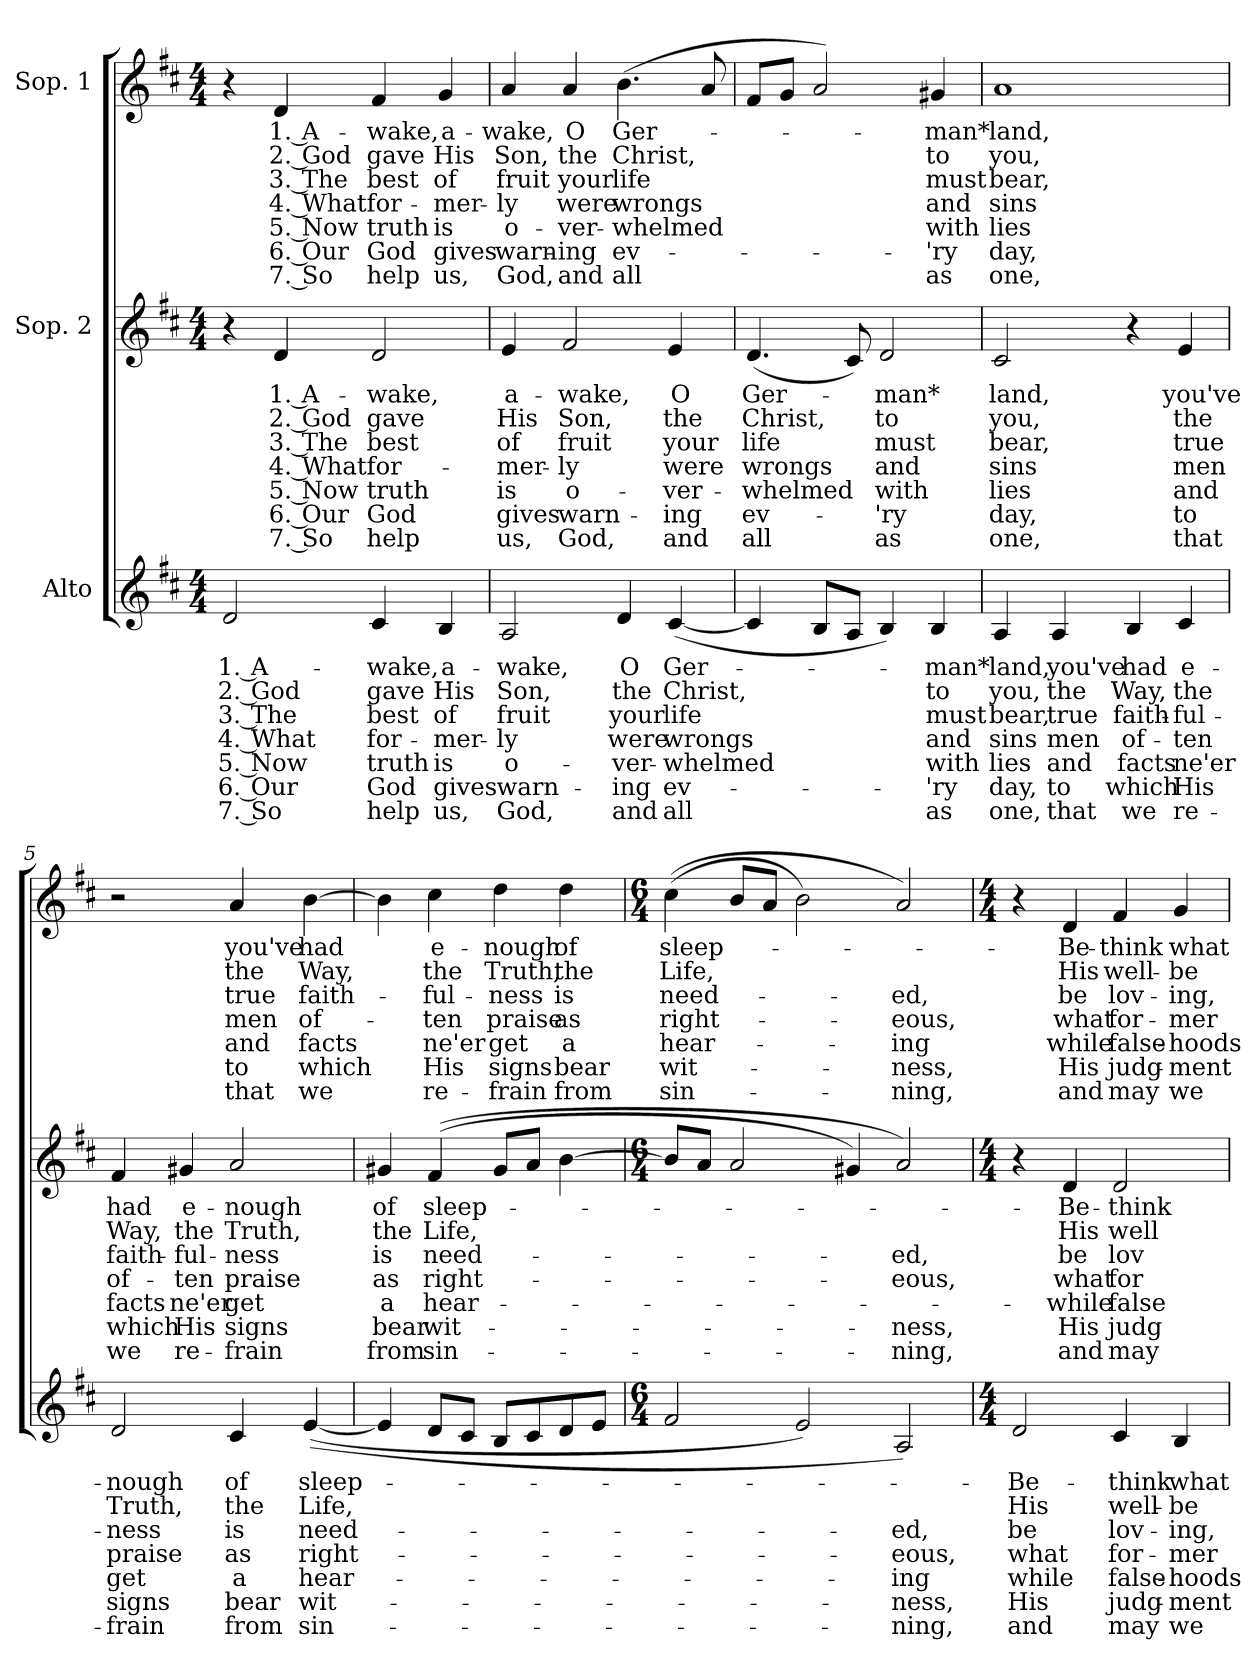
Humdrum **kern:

**kern	**text	**text	**text	**text	**text	**text	**text	**kern	**text	**text	**text	**text	**text	**text	**text	**kern	**text	**text	**text	**text	**text	**text	**text
*part3	*part3	*part3	*part3	*part3	*part3	*part3	*part3	*part2	*part2	*part2	*part2	*part2	*part2	*part2	*part2	*part1	*part1	*part1	*part1	*part1	*part1	*part1	*part1
*staff3	*staff3	*staff3	*staff3	*staff3	*staff3	*staff3	*staff3	*staff2	*staff2	*staff2	*staff2	*staff2	*staff2	*staff2	*staff2	*staff1	*staff1	*staff1	*staff1	*staff1	*staff1	*staff1	*staff1
*I"Alto	*	*	*	*	*	*	*	*I"Sop. 2	*	*	*	*	*	*	*	*I"Sop. 1	*	*	*	*	*	*	*
*clefG2	*	*	*	*	*	*	*	*clefG2	*	*	*	*	*	*	*	*clefG2	*	*	*	*	*	*	*
*k[f#c#]	*	*	*	*	*	*	*	*k[f#c#]	*	*	*	*	*	*	*	*k[f#c#]	*	*	*	*	*	*	*
*D:	*	*	*	*	*	*	*	*D:	*	*	*	*	*	*	*	*D:	*	*	*	*	*	*	*
*M4/4	*	*	*	*	*	*	*	*M4/4	*	*	*	*	*	*	*	*M4/4	*	*	*	*	*	*	*
=1	=1	=1	=1	=1	=1	=1	=1	=1	=1	=1	=1	=1	=1	=1	=1	=1	=1	=1	=1	=1	=1	=1	=1
!	!LO:LY:b	!LO:LY:b	!LO:LY:b	!LO:LY:b	!LO:LY:b	!LO:LY:b	!LO:LY:b	!	!	!	!	!	!	!	!	!	!	!	!	!	!	!	!
2d/	1. A-	2. God	3. The	4. What	5. Now	6. Our	7. So	4r	.	.	.	.	.	.	.	4r	.	.	.	.	.	.	.
!	!	!	!	!	!	!	!	!	!LO:LY:b	!LO:LY:b	!LO:LY:b	!LO:LY:b	!LO:LY:b	!LO:LY:b	!LO:LY:b	!	!LO:LY:b	!LO:LY:b	!LO:LY:b	!LO:LY:b	!LO:LY:b	!LO:LY:b	!LO:LY:b
.	.	.	.	.	.	.	.	4d/	1. A-	2. God	3. The	4. What	5. Now	6. Our	7. So	4d/	1. A-	2. God	3. The	4. What	5. Now	6. Our	7. So
!	!LO:LY:b	!LO:LY:b	!LO:LY:b	!LO:LY:b	!LO:LY:b	!LO:LY:b	!LO:LY:b	!	!LO:LY:b	!LO:LY:b	!LO:LY:b	!LO:LY:b	!LO:LY:b	!LO:LY:b	!LO:LY:b	!	!LO:LY:b	!LO:LY:b	!LO:LY:b	!LO:LY:b	!LO:LY:b	!LO:LY:b	!LO:LY:b
4c#/	-wake,	gave	best	for-	truth	God	help	2d/	-wake,	gave	best	for-	truth	God	help	4f#/	-wake,	gave	best	for-	truth	God	help
!	!LO:LY:b	!LO:LY:b	!LO:LY:b	!LO:LY:b	!LO:LY:b	!LO:LY:b	!LO:LY:b	!	!	!	!	!	!	!	!	!	!LO:LY:b	!LO:LY:b	!LO:LY:b	!LO:LY:b	!LO:LY:b	!LO:LY:b	!LO:LY:b
4B/	a-	His	of	-mer-	is	gives	us,	.	.	.	.	.	.	.	.	4g/	a-	His	of	-mer-	is	gives	us,
=2	=2	=2	=2	=2	=2	=2	=2	=2	=2	=2	=2	=2	=2	=2	=2	=2	=2	=2	=2	=2	=2	=2	=2
!	!LO:LY:b	!LO:LY:b	!LO:LY:b	!LO:LY:b	!LO:LY:b	!LO:LY:b	!LO:LY:b	!	!LO:LY:b	!LO:LY:b	!LO:LY:b	!LO:LY:b	!LO:LY:b	!LO:LY:b	!LO:LY:b	!	!LO:LY:b	!LO:LY:b	!LO:LY:b	!LO:LY:b	!LO:LY:b	!LO:LY:b	!LO:LY:b
2A/	-wake,	Son,	fruit	-ly	o-	warn-	God,	4e/	a-	His	of	-mer-	is	gives	us,	4a/	-wake,	Son,	fruit	-ly	o-	warn-	God,
!	!	!	!	!	!	!	!	!	!LO:LY:b	!LO:LY:b	!LO:LY:b	!LO:LY:b	!LO:LY:b	!LO:LY:b	!LO:LY:b	!	!LO:LY:b	!LO:LY:b	!LO:LY:b	!LO:LY:b	!LO:LY:b	!LO:LY:b	!LO:LY:b
.	.	.	.	.	.	.	.	2f#/	-wake,	Son,	fruit	-ly	o-	warn-	God,	4a/	O	the	your	were	-ver-	-ing	and
!	!LO:LY:b	!LO:LY:b	!LO:LY:b	!LO:LY:b	!LO:LY:b	!LO:LY:b	!LO:LY:b	!	!	!	!	!	!	!	!	!	!LO:LY:b	!LO:LY:b	!LO:LY:b	!LO:LY:b	!LO:LY:b	!LO:LY:b	!LO:LY:b
4d/	O	the	your	were	-ver-	-ing	and	.	.	.	.	.	.	.	.	(>4.b\	Ger-	Christ,	life	wrongs	-whelmed	ev-	all
!	!LO:LY:b	!LO:LY:b	!LO:LY:b	!LO:LY:b	!LO:LY:b	!LO:LY:b	!LO:LY:b	!	!LO:LY:b	!LO:LY:b	!LO:LY:b	!LO:LY:b	!LO:LY:b	!LO:LY:b	!LO:LY:b	!	!	!	!	!	!	!	!
(<[4c#/	Ger-	Christ,	life	wrongs	-whelmed	ev-	all	4e/	O	the	your	were	-ver-	-ing	and	.	.	.	.	.	.	.	.
.	.	.	.	.	.	.	.	.	.	.	.	.	.	.	.	8a/	.	.	.	.	.	.	.
=3	=3	=3	=3	=3	=3	=3	=3	=3	=3	=3	=3	=3	=3	=3	=3	=3	=3	=3	=3	=3	=3	=3	=3
!	!	!	!	!	!	!	!	!	!LO:LY:b	!LO:LY:b	!LO:LY:b	!LO:LY:b	!LO:LY:b	!LO:LY:b	!LO:LY:b	!	!	!	!	!	!	!	!
4c#/]	.	.	.	.	.	.	.	(<4.d/	Ger-	Christ,	life	wrongs	-whelmed	ev-	all	8f#/L	.	.	.	.	.	.	.
.	.	.	.	.	.	.	.	.	.	.	.	.	.	.	.	8g/J	.	.	.	.	.	.	.
8B/L	.	.	.	.	.	.	.	.	.	.	.	.	.	.	.	2a/)	.	.	.	.	.	.	.
8A/J	.	.	.	.	.	.	.	8c#/)	.	.	.	.	.	.	.	.	.	.	.	.	.	.	.
!	!	!	!	!	!	!	!	!	!LO:LY:b	!LO:LY:b	!LO:LY:b	!LO:LY:b	!LO:LY:b	!LO:LY:b	!LO:LY:b	!	!	!	!	!	!	!	!
4B/)	.	.	.	.	.	.	.	2d/	-man*	to	must	and	with	-'ry	as	.	.	.	.	.	.	.	.
!	!LO:LY:b	!LO:LY:b	!LO:LY:b	!LO:LY:b	!LO:LY:b	!LO:LY:b	!LO:LY:b	!	!	!	!	!	!	!	!	!	!LO:LY:b	!LO:LY:b	!LO:LY:b	!LO:LY:b	!LO:LY:b	!LO:LY:b	!LO:LY:b
4B/	-man*	to	must	and	with	-'ry	as	.	.	.	.	.	.	.	.	4g#X/	-man*	to	must	and	with	-'ry	as
!!LO:PB:g=z
=4	=4	=4	=4	=4	=4	=4	=4	=4	=4	=4	=4	=4	=4	=4	=4	=4	=4	=4	=4	=4	=4	=4	=4
!	!LO:LY:b	!LO:LY:b	!LO:LY:b	!LO:LY:b	!LO:LY:b	!LO:LY:b	!LO:LY:b	!	!LO:LY:b	!LO:LY:b	!LO:LY:b	!LO:LY:b	!LO:LY:b	!LO:LY:b	!LO:LY:b	!	!LO:LY:b	!LO:LY:b	!LO:LY:b	!LO:LY:b	!LO:LY:b	!LO:LY:b	!LO:LY:b
4A/	land,	you,	bear,	sins	lies	day,	one,	2c#/	land,	you,	bear,	sins	lies	day,	one,	1a	land,	you,	bear,	sins	lies	day,	one,
!	!LO:LY:b	!LO:LY:b	!LO:LY:b	!LO:LY:b	!LO:LY:b	!LO:LY:b	!LO:LY:b	!	!	!	!	!	!	!	!	!	!	!	!	!	!	!	!
4A/	you've	the	true	men	and	to	that	.	.	.	.	.	.	.	.	.	.	.	.	.	.	.	.
!	!LO:LY:b	!LO:LY:b	!LO:LY:b	!LO:LY:b	!LO:LY:b	!LO:LY:b	!LO:LY:b	!	!	!	!	!	!	!	!	!	!	!	!	!	!	!	!
4B/	had	Way,	faith-	of-	facts	which	we	4r	.	.	.	.	.	.	.	.	.	.	.	.	.	.	.
!	!LO:LY:b	!LO:LY:b	!LO:LY:b	!LO:LY:b	!LO:LY:b	!LO:LY:b	!LO:LY:b	!	!LO:LY:b	!LO:LY:b	!LO:LY:b	!LO:LY:b	!LO:LY:b	!LO:LY:b	!LO:LY:b	!	!	!	!	!	!	!	!
4c#/	e-	the	-ful-	-ten	ne'er	His	re-	4e/	you've	the	true	men	and	to	that	.	.	.	.	.	.	.	.
=5	=5	=5	=5	=5	=5	=5	=5	=5	=5	=5	=5	=5	=5	=5	=5	=5	=5	=5	=5	=5	=5	=5	=5
!	!LO:LY:b	!LO:LY:b	!LO:LY:b	!LO:LY:b	!LO:LY:b	!LO:LY:b	!LO:LY:b	!	!LO:LY:b	!LO:LY:b	!LO:LY:b	!LO:LY:b	!LO:LY:b	!LO:LY:b	!LO:LY:b	!	!	!	!	!	!	!	!
2d/	-nough	Truth,	-ness	praise	get	signs	-frain	4f#/	had	Way,	faith-	of-	facts	which	we	2r	.	.	.	.	.	.	.
!	!	!	!	!	!	!	!	!	!LO:LY:b	!LO:LY:b	!LO:LY:b	!LO:LY:b	!LO:LY:b	!LO:LY:b	!LO:LY:b	!	!	!	!	!	!	!	!
.	.	.	.	.	.	.	.	4g#X/	e-	the	-ful-	-ten	ne'er	His	re-	.	.	.	.	.	.	.	.
!	!LO:LY:b	!LO:LY:b	!LO:LY:b	!LO:LY:b	!LO:LY:b	!LO:LY:b	!LO:LY:b	!	!LO:LY:b	!LO:LY:b	!LO:LY:b	!LO:LY:b	!LO:LY:b	!LO:LY:b	!LO:LY:b	!	!LO:LY:b	!LO:LY:b	!LO:LY:b	!LO:LY:b	!LO:LY:b	!LO:LY:b	!LO:LY:b
4c#/	of	the	is	as	a	bear	from	2a/	-nough	Truth,	-ness	praise	get	signs	-frain	4a/	you've	the	true	men	and	to	that
!	!LO:LY:b	!LO:LY:b	!LO:LY:b	!LO:LY:b	!LO:LY:b	!LO:LY:b	!LO:LY:b	!	!	!	!	!	!	!	!	!	!LO:LY:b	!LO:LY:b	!LO:LY:b	!LO:LY:b	!LO:LY:b	!LO:LY:b	!LO:LY:b
(<(<[4e/	sleep-	Life,	need-	right-	hear-	wit-	sin-	.	.	.	.	.	.	.	.	[4b\	had	Way,	faith-	of-	facts	which	we
=6	=6	=6	=6	=6	=6	=6	=6	=6	=6	=6	=6	=6	=6	=6	=6	=6	=6	=6	=6	=6	=6	=6	=6
!	!	!	!	!	!	!	!	!	!LO:LY:b	!LO:LY:b	!LO:LY:b	!LO:LY:b	!LO:LY:b	!LO:LY:b	!LO:LY:b	!	!	!	!	!	!	!	!
4e/]	.	.	.	.	.	.	.	4g#X/	of	the	is	as	a	bear	from	4b\]	.	.	.	.	.	.	.
!	!	!	!	!	!	!	!	!	!LO:LY:b	!LO:LY:b	!LO:LY:b	!LO:LY:b	!LO:LY:b	!LO:LY:b	!LO:LY:b	!	!LO:LY:b	!LO:LY:b	!LO:LY:b	!LO:LY:b	!LO:LY:b	!LO:LY:b	!LO:LY:b
8d/L	.	.	.	.	.	.	.	((4f#/	sleep-	Life,	need-	right-	hear-	wit-	sin-	4cc#\	e-	the	-ful-	-ten	ne'er	His	re-
8c#/J	.	.	.	.	.	.	.	.	.	.	.	.	.	.	.	.	.	.	.	.	.	.	.
!	!	!	!	!	!	!	!	!	!	!	!	!	!	!	!	!	!LO:LY:b	!LO:LY:b	!LO:LY:b	!LO:LY:b	!LO:LY:b	!LO:LY:b	!LO:LY:b
8B/L	.	.	.	.	.	.	.	8g#/L	.	.	.	.	.	.	.	4dd\	-nough	Truth,	-ness	praise	get	signs	-frain
8c#/	.	.	.	.	.	.	.	8a/J	.	.	.	.	.	.	.	.	.	.	.	.	.	.	.
!	!	!	!	!	!	!	!	!	!	!	!	!	!	!	!	!	!LO:LY:b	!LO:LY:b	!LO:LY:b	!LO:LY:b	!LO:LY:b	!LO:LY:b	!LO:LY:b
8d/	.	.	.	.	.	.	.	[4b\	.	.	.	.	.	.	.	4dd\	of	the	is	as	a	bear	from
8e/J	.	.	.	.	.	.	.	.	.	.	.	.	.	.	.	.	.	.	.	.	.	.	.
=7	=7	=7	=7	=7	=7	=7	=7	=7	=7	=7	=7	=7	=7	=7	=7	=7	=7	=7	=7	=7	=7	=7	=7
*M6/4	*	*	*	*	*	*	*	*M6/4	*	*	*	*	*	*	*	*M6/4	*	*	*	*	*	*	*
!	!	!	!	!	!	!	!	!	!	!	!	!	!	!	!	!	!LO:LY:b	!LO:LY:b	!LO:LY:b	!LO:LY:b	!LO:LY:b	!LO:LY:b	!LO:LY:b
2f#/	.	.	.	.	.	.	.	8b/L]	.	.	.	.	.	.	.	(>(>4cc#\	sleep-	Life,	need-	right-	hear-	wit-	sin-
.	.	.	.	.	.	.	.	8a/J	.	.	.	.	.	.	.	.	.	.	.	.	.	.	.
.	.	.	.	.	.	.	.	2a/	.	.	.	.	.	.	.	8b/L	.	.	.	.	.	.	.
.	.	.	.	.	.	.	.	.	.	.	.	.	.	.	.	8a/J	.	.	.	.	.	.	.
2e/)	.	.	.	.	.	.	.	.	.	.	.	.	.	.	.	2b\)	.	.	.	.	.	.	.
.	.	.	.	.	.	.	.	4g#X/)	.	.	.	.	.	.	.	.	.	.	.	.	.	.	.
!	!	!	!LO:LY:b	!LO:LY:b	!LO:LY:b	!LO:LY:b	!LO:LY:b	!	!	!	!LO:LY:b	!LO:LY:b	!	!LO:LY:b	!LO:LY:b	!	!	!	!LO:LY:b	!LO:LY:b	!LO:LY:b	!LO:LY:b	!LO:LY:b
2A/)	.	.	-ed,	-eous,	-ing	-ness,	-ning,	2a/)	.	.	-ed,	-eous,	.	-ness,	-ning,	2a/)	.	.	-ed,	-eous,	-ing	-ness,	-ning,
!!LO:LB:g=z
=8	=8	=8	=8	=8	=8	=8	=8	=8	=8	=8	=8	=8	=8	=8	=8	=8	=8	=8	=8	=8	=8	=8	=8
*M4/4	*	*	*	*	*	*	*	*M4/4	*	*	*	*	*	*	*	*M4/4	*	*	*	*	*	*	*
!	!LO:LY:b	!LO:LY:b	!LO:LY:b	!LO:LY:b	!LO:LY:b	!LO:LY:b	!LO:LY:b	!	!	!	!	!	!	!	!	!	!	!	!	!	!	!	!
2d/	Be-	His	be	what	while	His	and	4r	.	.	.	.	.	.	.	4r	.	.	.	.	.	.	.
!	!	!	!	!	!	!	!	!	!LO:LY:b	!LO:LY:b	!LO:LY:b	!LO:LY:b	!LO:LY:b	!LO:LY:b	!LO:LY:b	!	!LO:LY:b	!LO:LY:b	!LO:LY:b	!LO:LY:b	!LO:LY:b	!LO:LY:b	!LO:LY:b
.	.	.	.	.	.	.	.	4d/	Be-	His	be	what	-while	His	and	4d/	Be-	His	be	what	while	His	and
!	!LO:LY:b	!LO:LY:b	!LO:LY:b	!LO:LY:b	!LO:LY:b	!LO:LY:b	!LO:LY:b	!	!LO:LY:b	!LO:LY:b	!LO:LY:b	!LO:LY:b	!LO:LY:b	!LO:LY:b	!LO:LY:b	!	!LO:LY:b	!LO:LY:b	!LO:LY:b	!LO:LY:b	!LO:LY:b	!LO:LY:b	!LO:LY:b
4c#/	-think	well-	lov-	for-	false-	judg-	may	2d/	-think	well-	lov-	for-	false-	judg-	may	4f#/	-think	well-	lov-	for-	false-	judg-	may
!	!LO:LY:b	!LO:LY:b	!LO:LY:b	!LO:LY:b	!LO:LY:b	!LO:LY:b	!LO:LY:b	!	!	!	!	!	!	!	!	!	!LO:LY:b	!LO:LY:b	!LO:LY:b	!LO:LY:b	!LO:LY:b	!LO:LY:b	!LO:LY:b
4B/	what	-be-	-ing,	-mer-	-hoods	-ment	we	.	.	.	.	.	.	.	.	4g/	what	-be-	-ing,	-mer-	-hoods	-ment	we
=	=	=	=	=	=	=	=	=	=	=	=	=	=	=	=	=	=	=	=	=	=	=	=
*-	*-	*-	*-	*-	*-	*-	*-	*-	*-	*-	*-	*-	*-	*-	*-	*-	*-	*-	*-	*-	*-	*-	*-
